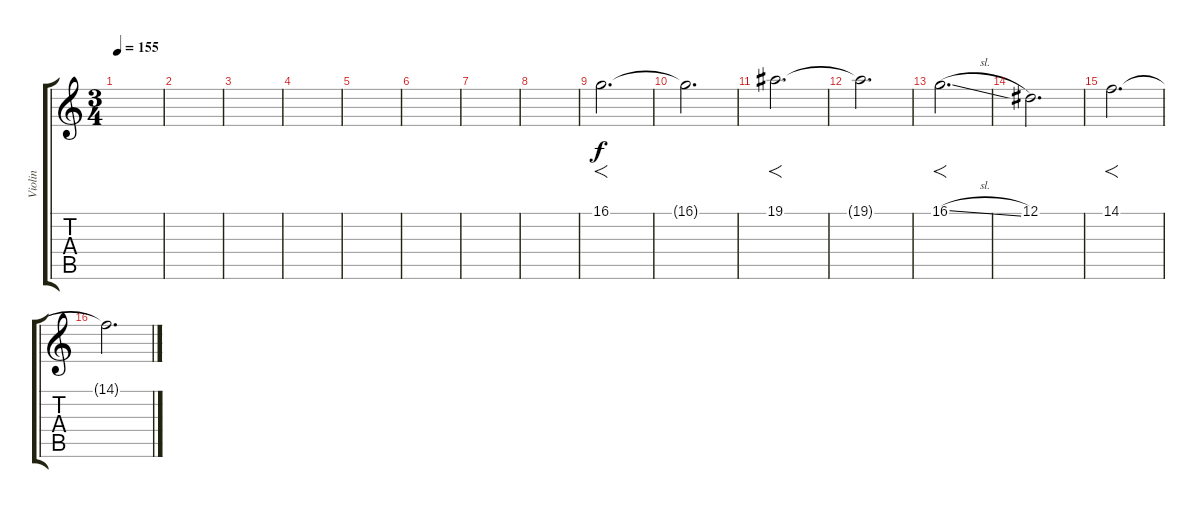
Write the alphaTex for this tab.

\track ("Violin" "Violin") {instrument violin}
\staff {score tabs}
\tuning (Eb4 Bb3 Gb3 Db3 Ab2 Eb2) {hide}
\ts (3 4)
\tempo 155
\clef g2
\ks c
|
|
|
|
|
|
|
|
16.1.2{f d} |
16.1{t}.2{d} |
19.1.2{f d} |
19.1{t}.2{d} |
16.1{sl}.2{f d} |
12.1.2{d} |
14.1.2{f d} |
14.1{t}.2{d}
